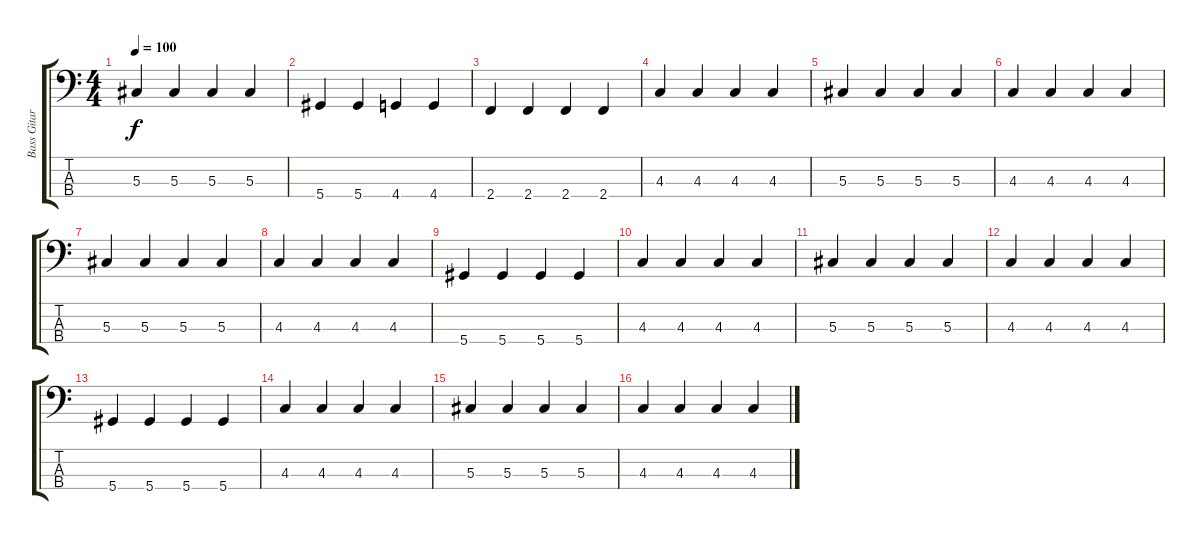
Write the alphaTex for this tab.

\track ("Bass Gitar" "Bass Gitar") {instrument acousticguitarnylon}
\staff {score tabs}
\tuning (Gb2 Db2 Ab1 Eb1) {hide}
\ts (4 4)
\tempo 100
\clef f4
\ks c
5.3.4{dy f} 5.3.4 5.3.4 5.3.4 |
5.4.4 5.4.4 4.4.4 4.4.4 |
2.4.4 2.4.4 2.4.4 2.4.4 |
4.3.4 4.3.4 4.3.4 4.3.4 |
5.3.4 5.3.4 5.3.4 5.3.4 |
4.3.4 4.3.4 4.3.4 4.3.4 |
5.3.4 5.3.4 5.3.4 5.3.4 |
4.3.4 4.3.4 4.3.4 4.3.4 |
5.4.4 5.4.4 5.4.4 5.4.4 |
4.3.4 4.3.4 4.3.4 4.3.4 |
5.3.4 5.3.4 5.3.4 5.3.4 |
4.3.4 4.3.4 4.3.4 4.3.4 |
5.4.4 5.4.4 5.4.4 5.4.4 |
4.3.4 4.3.4 4.3.4 4.3.4 |
5.3.4 5.3.4 5.3.4 5.3.4 |
4.3.4 4.3.4 4.3.4 4.3.4
